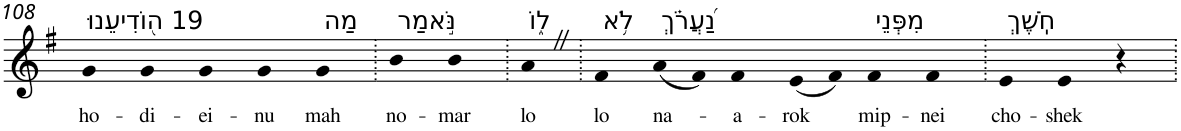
**kern	**text
*part1	*part1
*staff1	*staff1
*I"Piano	*
*I'Pno	*
!!LO:PB:g=z
*clefG2	*
*k[f#]	*
*G:	*
=108	=108
!LO:TX:a:t=19 ה֭וֹדִיעֵנוּ	!
!	!LO:LY:b
4g	ho-
!	!LO:LY:b
4g	-di-
!	!LO:LY:b
4g	-ei-
!	!LO:LY:b
4g	-nu
!LO:TX:a:t=מַה	!
!	!LO:LY:b
4g	mah
=109.	=109.
!LO:TX:a:t=נֹּ֣אמַר	!
!	!LO:LY:b
4b	no-
!	!LO:LY:b
4b	-mar
=110.	=110.
!LO:TX:a:t=ל֑וֹ	!
!	!LO:LY:b
4aZ	lo
=111.	=111.
!LO:TX:a:t=לֹ֥א	!
!	!LO:LY:b
4f#	lo
!LO:TX:a:t=נַ֝עֲרֹ֗ךְ	!
!	!LO:LY:b
(8a	na-
8f#)	.
!	!LO:LY:b
4f#	-a-
!	!LO:LY:b
(8e	-rok
8f#)	.
!LO:TX:a:t=מִפְּנֵי	!
!	!LO:LY:b
4f#	mip-
!	!LO:LY:b
4f#	-nei
=112.	=112.
!LO:TX:a:t=חֹֽשֶׁךְ	!
!	!LO:LY:b
4e	cho-
!	!LO:LY:b
4e	-shek
4r	.
=.	=.
*-	*-
